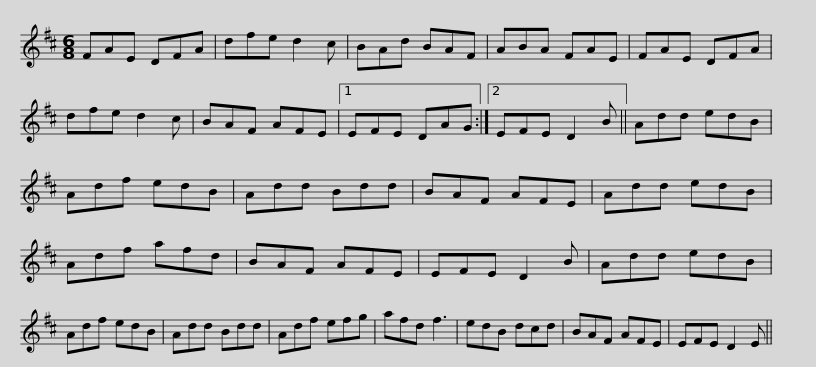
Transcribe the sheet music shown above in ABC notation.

X:1
L:1/8
M:6/8
I:linebreak $
K:D
V:1 treble
V:1
 FAE DFA | dfe d2 c | BAd BAF | ABA FAE | FAE DFA | %5
 dfe d2 c | BAF AFE |1$ EFE DAG :|2 EFE D2 B || Add edB | %10
 Adf edB | Add Bdd | BAF AFE | Add edB |$ Adf afd | %15
 BAF AFE | EFE D2 B | Add edB | Adf edB | Add Bdd | %20
 Adf efg | afd f3 |$ edB dcd | BAF AFE | EFE D2 E || %25
